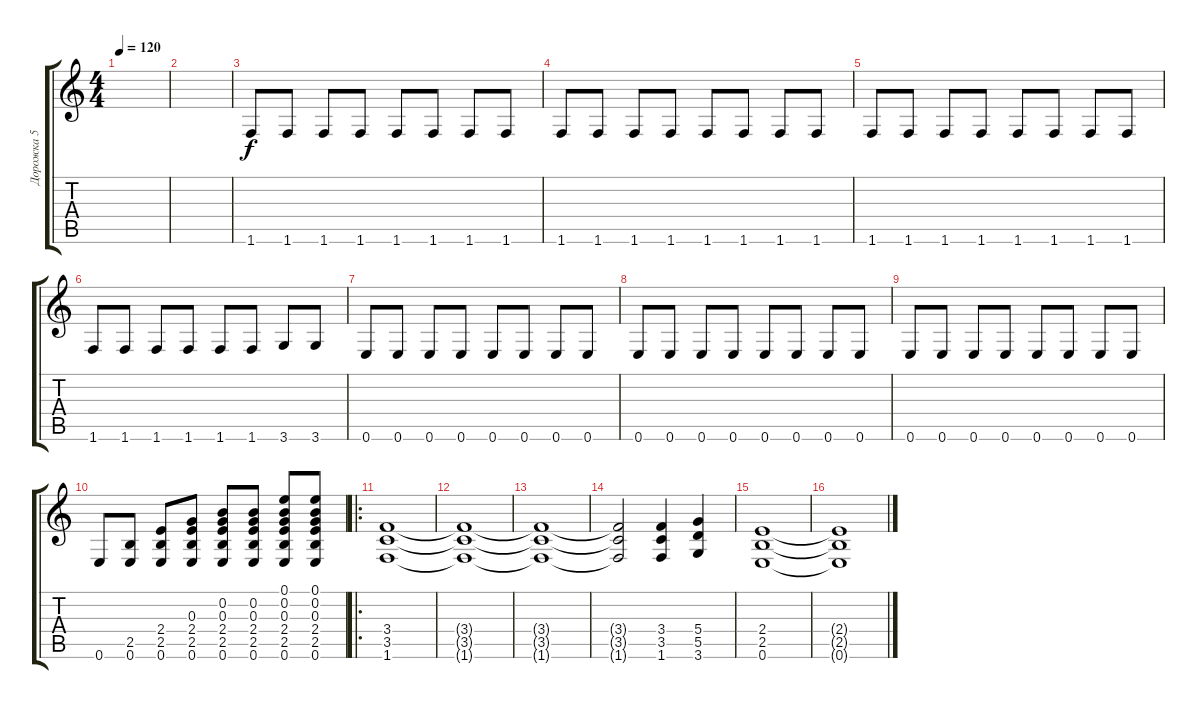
\track ("Дорожка 5" "Дорожка 5") {instrument distortionguitar}
\staff {score tabs}
\tuning (E4 B3 G3 D3 A2 E2) {hide}
\ts (4 4)
\tempo 120
\clef g2
\ks c
|
|
1.6.8 1.6.8 1.6.8 1.6.8 1.6.8 1.6.8 1.6.8 1.6.8 |
1.6.8 1.6.8 1.6.8 1.6.8 1.6.8 1.6.8 1.6.8 1.6.8 |
1.6.8 1.6.8 1.6.8 1.6.8 1.6.8 1.6.8 1.6.8 1.6.8 |
1.6.8 1.6.8 1.6.8 1.6.8 1.6.8 1.6.8 3.6.8 3.6.8 |
0.6.8 0.6.8 0.6.8 0.6.8 0.6.8 0.6.8 0.6.8 0.6.8 |
0.6.8 0.6.8 0.6.8 0.6.8 0.6.8 0.6.8 0.6.8 0.6.8 |
0.6.8 0.6.8 0.6.8 0.6.8 0.6.8 0.6.8 0.6.8 0.6.8 |
0.6.8 (2.5 0.6).8 (2.4 2.5 0.6).8 (0.3 2.4 2.5 0.6).8 (0.2 0.3 2.4 2.5 0.6).8 (0.2 0.3 2.4 2.5 0.6).8 (0.1 0.2 0.3 2.4 2.5 0.6).8 (0.1 0.2 0.3 2.4 2.5 0.6).8 |
\ro
(3.4 3.5 1.6).1 |
(3.4{t} 3.5{t} 1.6{t}).1 |
(3.4{t} 3.5{t} 1.6{t}).1 |
(3.4{t} 3.5{t} 1.6{t}).2 (3.4 3.5 1.6).4 (5.4 5.5 3.6).4 |
(2.4 2.5 0.6).1 |
(2.4{t} 2.5{t} 0.6{t}).1
